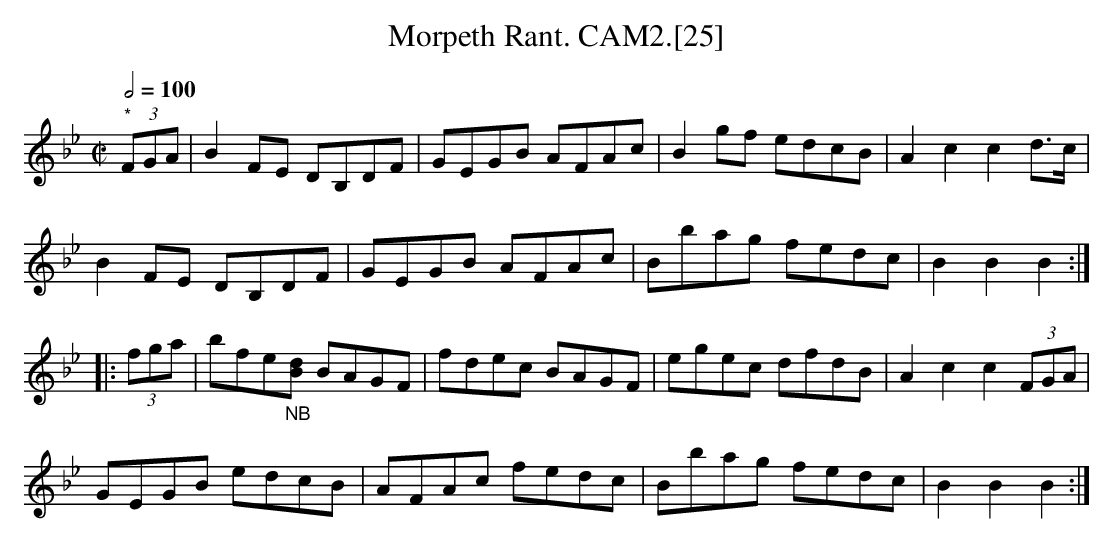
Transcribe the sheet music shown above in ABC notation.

X:1
T:Morpeth Rant. CAM2.[25]
M:C|
L:1/8
Q:2/4=100
K:Bb
"*"(3FGA | B2 FE DB,DF | GEGB AFAc | B2 gf edcB | A2c2c2 d>c |
B2 FE DB,DF | GEGB AFAc | Bbag fedc | B2B2B2 :|
|: (3fga | bfe"_NB"[dB] BAGF | fdec BAGF | egec dfdB | A2c2c2 (3FGA |
GEGB edcB | AFAc fedc | Bbag fedc | B2B2B2 :|
